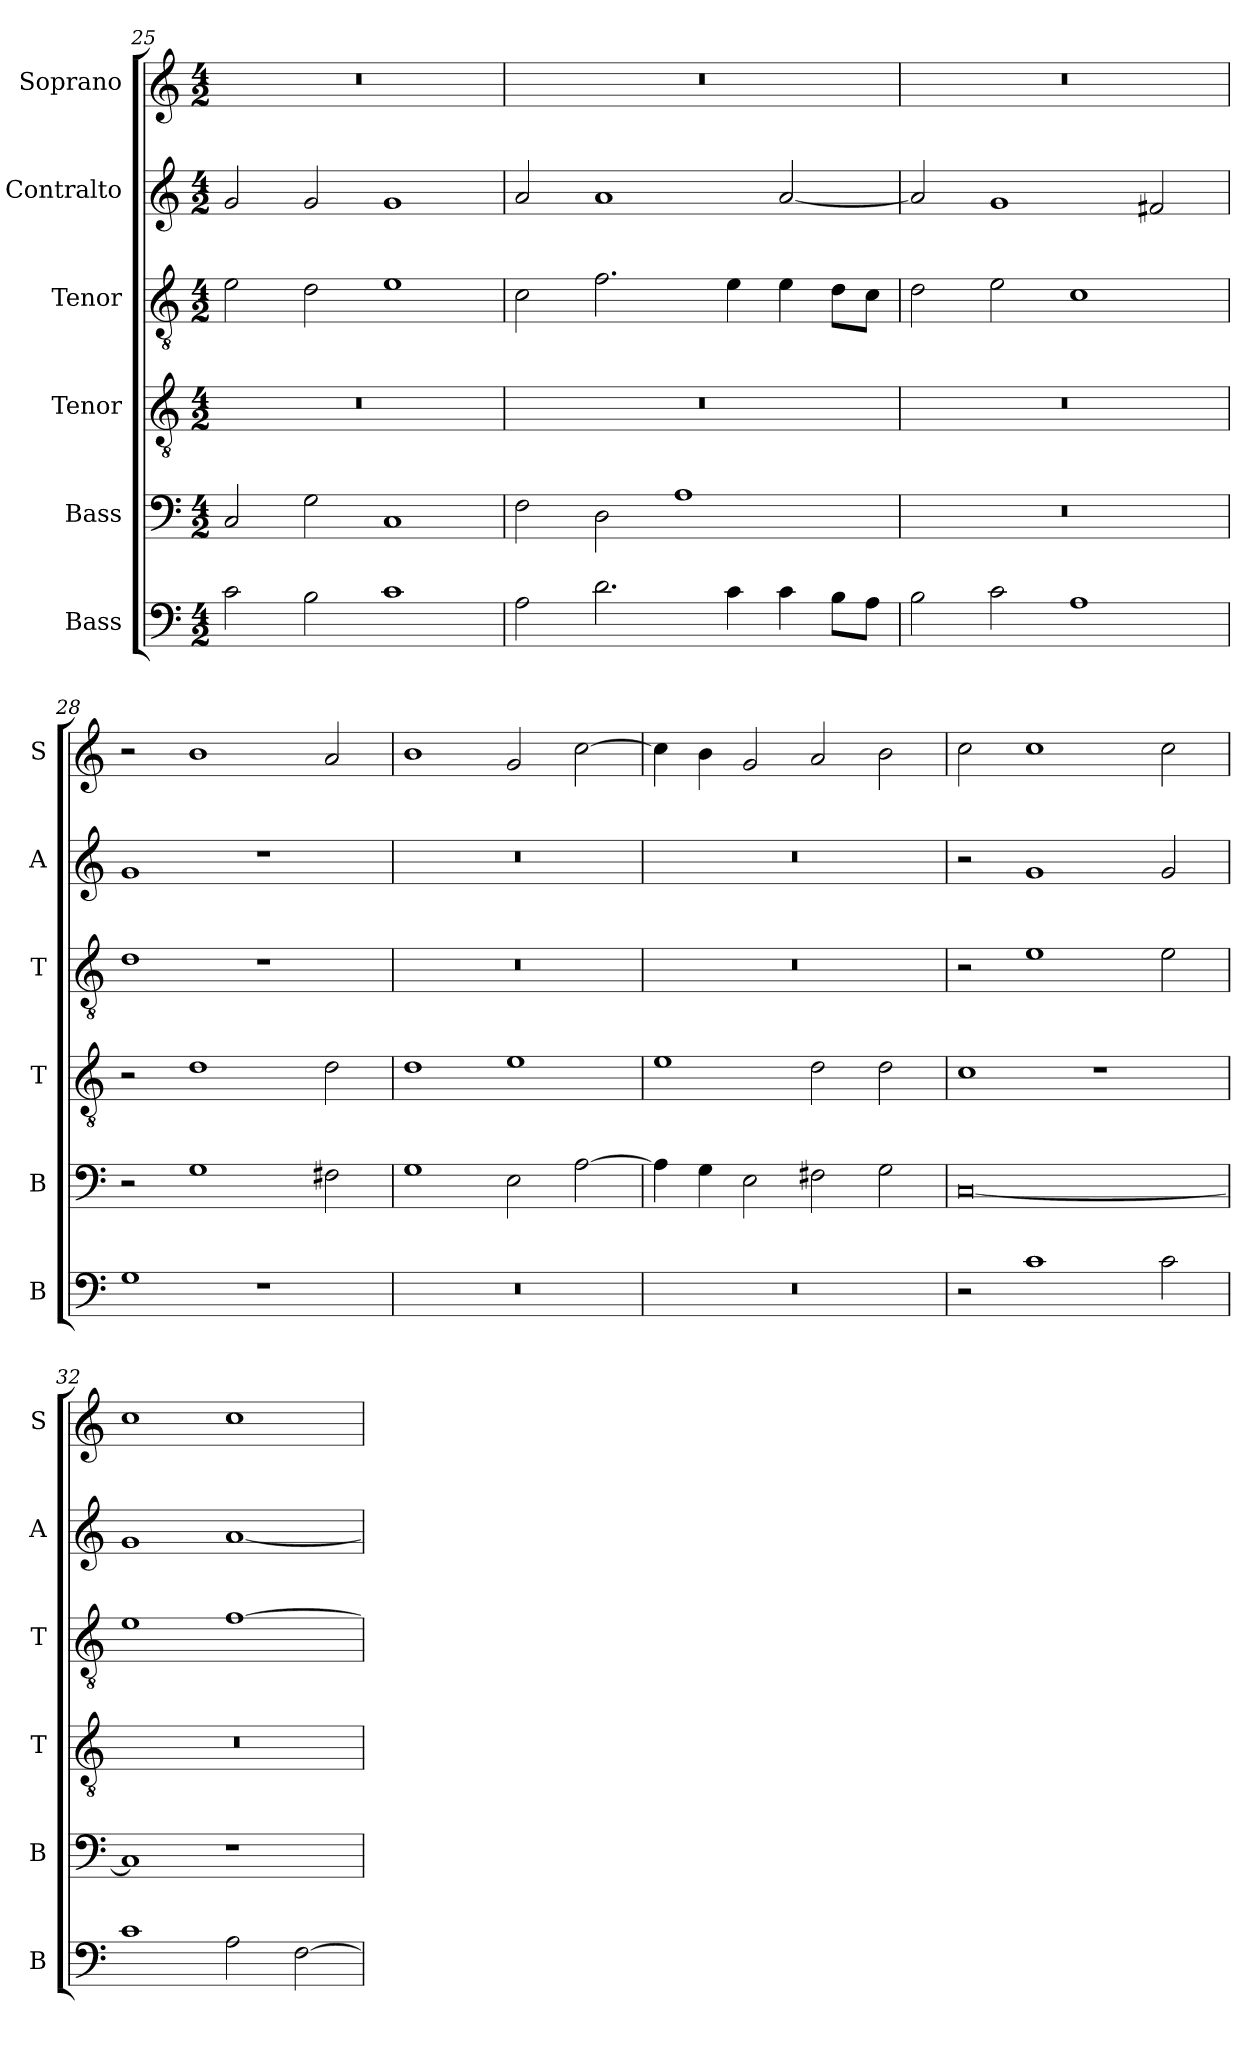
**kern	**kern	**kern	**kern	**kern	**kern
*part6	*part5	*part4	*part3	*part2	*part1
*staff6	*staff5	*staff4	*staff3	*staff2	*staff1
*I"Bass	*I"Bass	*I"Tenor	*I"Tenor	*I"Contralto	*I"Soprano
*I'B	*I'B	*I'T	*I'T	*I'A	*I'S
*clefF4	*clefF4	*clefGv2	*clefGv2	*clefG2	*clefG2
*k[]	*k[]	*k[]	*k[]	*k[]	*k[]
*C:ion	*C:ion	*C:ion	*C:ion	*C:ion	*C:ion
*M4/2	*M4/2	*M4/2	*M4/2	*M4/2	*M4/2
=25	=25	=25	=25	=25	=25
2c	2C	0r	2e	2g	0r
2B	2G	.	2d	2g	.
1c	1C	.	1e	1g	.
=26	=26	=26	=26	=26	=26
2A	2F	0r	2c	2a	0r
2.d	2D	.	2.f	1a	.
.	1A	.	.	.	.
4c	.	.	4e	.	.
4c	.	.	4e	[2a	.
8B\L	.	.	8d\L	.	.
8A\J	.	.	8c\J	.	.
=27	=27	=27	=27	=27	=27
2B	0r	0r	2d	2a]	0r
2c	.	.	2e	1g	.
1A	.	.	1c	.	.
.	.	.	.	2f#X	.
=28	=28	=28	=28	=28	=28
1G	2r	2r	1d	1g	2r
.	1G	1d	.	.	1b
1r	.	.	1r	1r	.
.	2F#X	2d	.	.	2a
=29	=29	=29	=29	=29	=29
0r	1G	1d	0r	0r	1b
.	2E	1e	.	.	2g
.	[2A	.	.	.	[2cc
=30	=30	=30	=30	=30	=30
0r	4A]	1e	0r	0r	4cc]
.	4G	.	.	.	4b
.	2E	.	.	.	2g
.	2F#X	2d	.	.	2a
.	2G	2d	.	.	2b
=31	=31	=31	=31	=31	=31
2r	[0C	1c	2r	2r	2cc
1c	.	.	1e	1g	1cc
.	.	1r	.	.	.
2c	.	.	2e	2g	2cc
=32	=32	=32	=32	=32	=32
1c	1C]	0r	1e	1g	1cc
2A	1r	.	[1f	[1a	1cc
[2F	.	.	.	.	.
=	=	=	=	=	=
*-	*-	*-	*-	*-	*-
